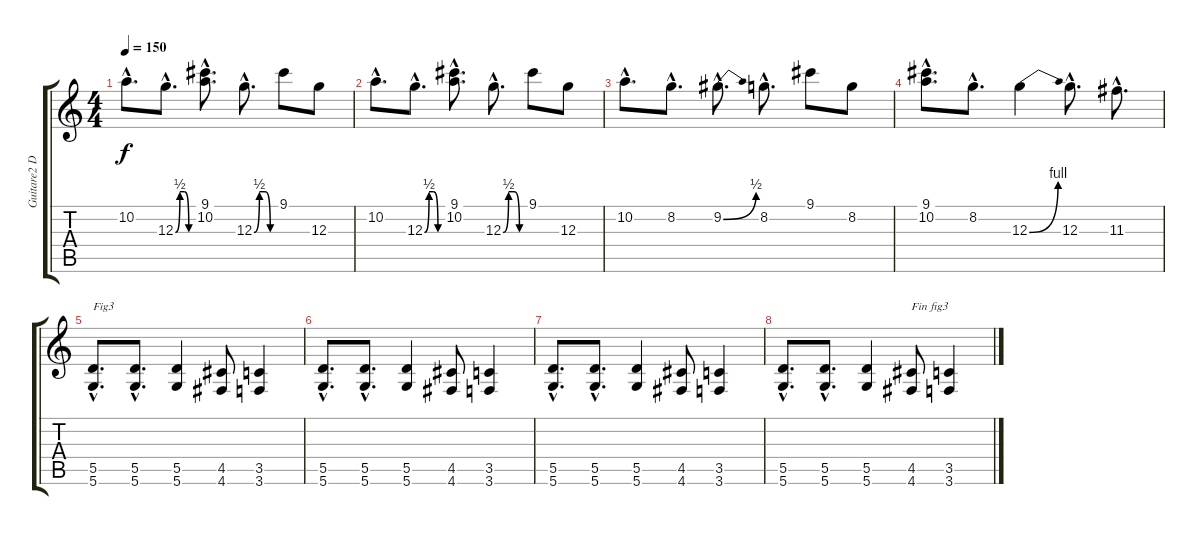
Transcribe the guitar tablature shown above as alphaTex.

\track ("Guitare2 Dr-D" "Guitare2 D") {instrument distortionguitar}
\staff {score tabs}
\tuning (E4 B3 G3 D3 A2 D2) {hide}
\ts (4 4)
\tempo 150
\clef g2
\ks c
10.2{hac}.8{d dy f} 12.3{be (custom 0 0 15 2 30 2 45 0 60 0) hac}.8{d} (9.1{hac} 10.2{hac}).8{d} 12.3{be (custom 0 0 15 2 30 2 45 0 60 0) hac}.8{d} 9.1.8 12.3.8 |
10.2{hac}.8{d} 12.3{be (custom 0 0 15 2 30 2 45 0 60 0) hac}.8{d} (9.1{hac} 10.2{hac}).8{d} 12.3{be (custom 0 0 15 2 30 2 45 0 60 0) hac}.8{d} 9.1.8 12.3.8 |
10.2{hac}.8{d} 8.2{hac}.8{d} 9.2{be (bend 0 0 60 2) hac}.8{d} 8.2{hac}.8{d} 9.1.8 8.2.8 |
(9.1{hac} 10.2{hac}).8{d} 8.2{hac}.8{d} 12.3{be (bend 0 0 60 4)}.4 12.3{hac}.8{d} 11.3{hac}.8{d} |
(5.5{hac} 5.6{hac}).8{d txt "Fig3"} (5.5{hac} 5.6{hac}).8{d} (5.5 5.6).4 (4.5 4.6).8 (3.5 3.6).4 |
(5.5{hac} 5.6{hac}).8{d} (5.5{hac} 5.6{hac}).8{d} (5.5 5.6).4 (4.5 4.6).8 (3.5 3.6).4 |
(5.5{hac} 5.6{hac}).8{d} (5.5{hac} 5.6{hac}).8{d} (5.5 5.6).4 (4.5 4.6).8 (3.5 3.6).4 |
(5.5{hac} 5.6{hac}).8{d} (5.5{hac} 5.6{hac}).8{d} (5.5 5.6).4 (4.5 4.6).8{txt "Fin fig3"} (3.5 3.6).4
